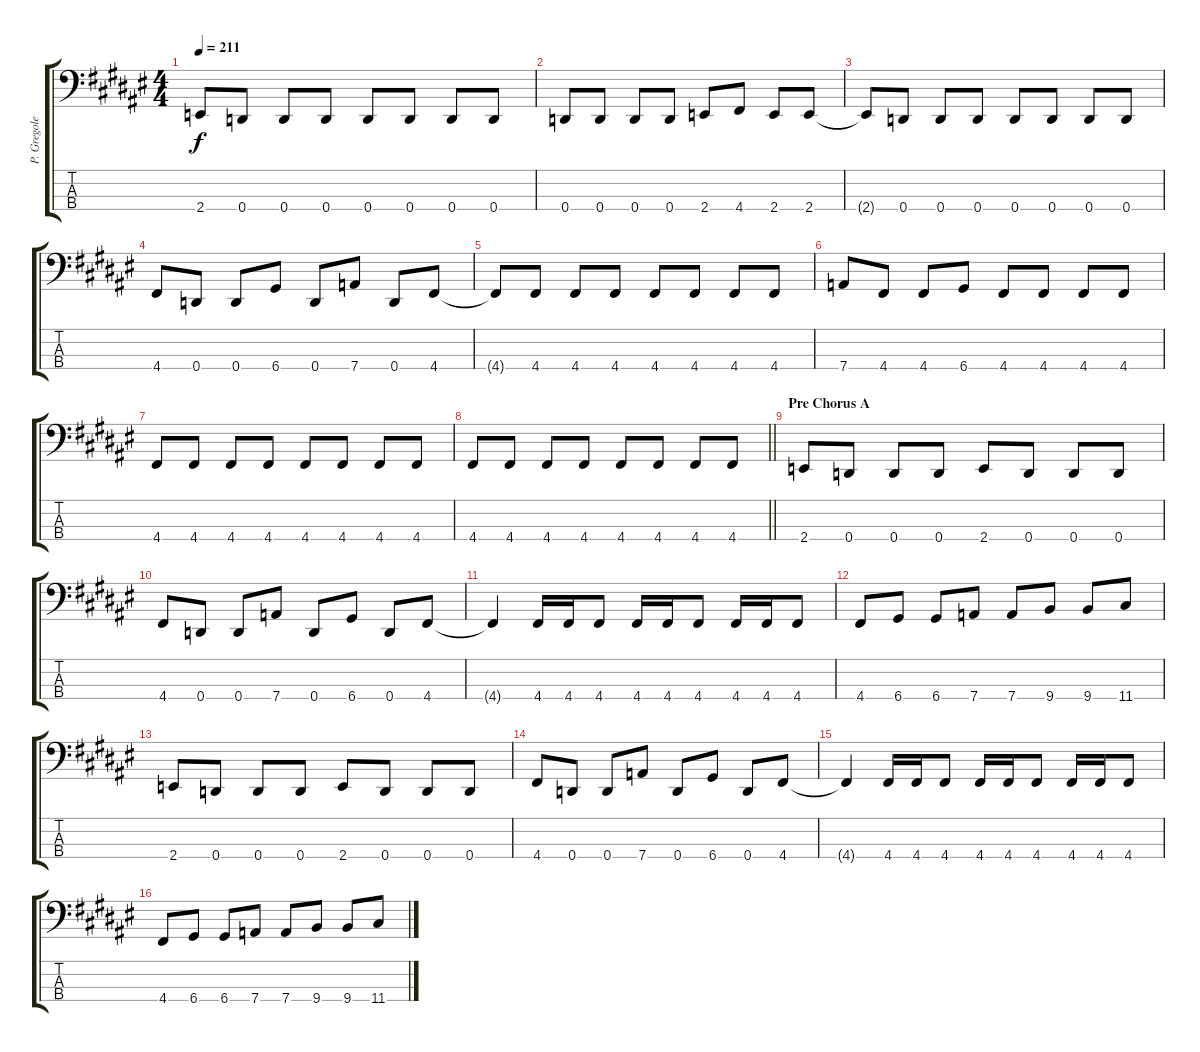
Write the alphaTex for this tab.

\track ("P. Gregoletto" "P. Gregole") {instrument electricbassfinger}
\staff {score tabs}
\tuning (G2 D2 A1 D1) {hide}
\ts (4 4)
\tempo 211
\clef f4
\ks d#minor
2.4.8{dy f} 0.4.8 0.4.8 0.4.8 0.4.8 0.4.8 0.4.8 0.4.8 |
0.4.8 0.4.8 0.4.8 0.4.8 2.4.8 4.4.8 2.4.8 2.4.8 |
2.4{t}.8 0.4.8 0.4.8 0.4.8 0.4.8 0.4.8 0.4.8 0.4.8 |
4.4.8 0.4.8 0.4.8 6.4.8 0.4.8 7.4.8 0.4.8 4.4.8 |
4.4{t}.8 4.4.8 4.4.8 4.4.8 4.4.8 4.4.8 4.4.8 4.4.8 |
7.4.8 4.4.8 4.4.8 6.4.8 4.4.8 4.4.8 4.4.8 4.4.8 |
4.4.8 4.4.8 4.4.8 4.4.8 4.4.8 4.4.8 4.4.8 4.4.8 |
\barLineRight lightlight
4.4.8 4.4.8 4.4.8 4.4.8 4.4.8 4.4.8 4.4.8 4.4.8 |
\section ("" "Pre Chorus A")
2.4.8 0.4.8 0.4.8 0.4.8 2.4.8 0.4.8 0.4.8 0.4.8 |
4.4.8 0.4.8 0.4.8 7.4.8 0.4.8 6.4.8 0.4.8 4.4.8 |
4.4{t}.4 4.4.16 4.4.16 4.4.8 4.4.16 4.4.16 4.4.8 4.4.16 4.4.16 4.4.8 |
4.4.8 6.4.8 6.4.8 7.4.8 7.4.8 9.4.8 9.4.8 11.4.8 |
2.4.8 0.4.8 0.4.8 0.4.8 2.4.8 0.4.8 0.4.8 0.4.8 |
4.4.8 0.4.8 0.4.8 7.4.8 0.4.8 6.4.8 0.4.8 4.4.8 |
4.4{t}.4 4.4.16 4.4.16 4.4.8 4.4.16 4.4.16 4.4.8 4.4.16 4.4.16 4.4.8 |
4.4.8 6.4.8 6.4.8 7.4.8 7.4.8 9.4.8 9.4.8 11.4.8
